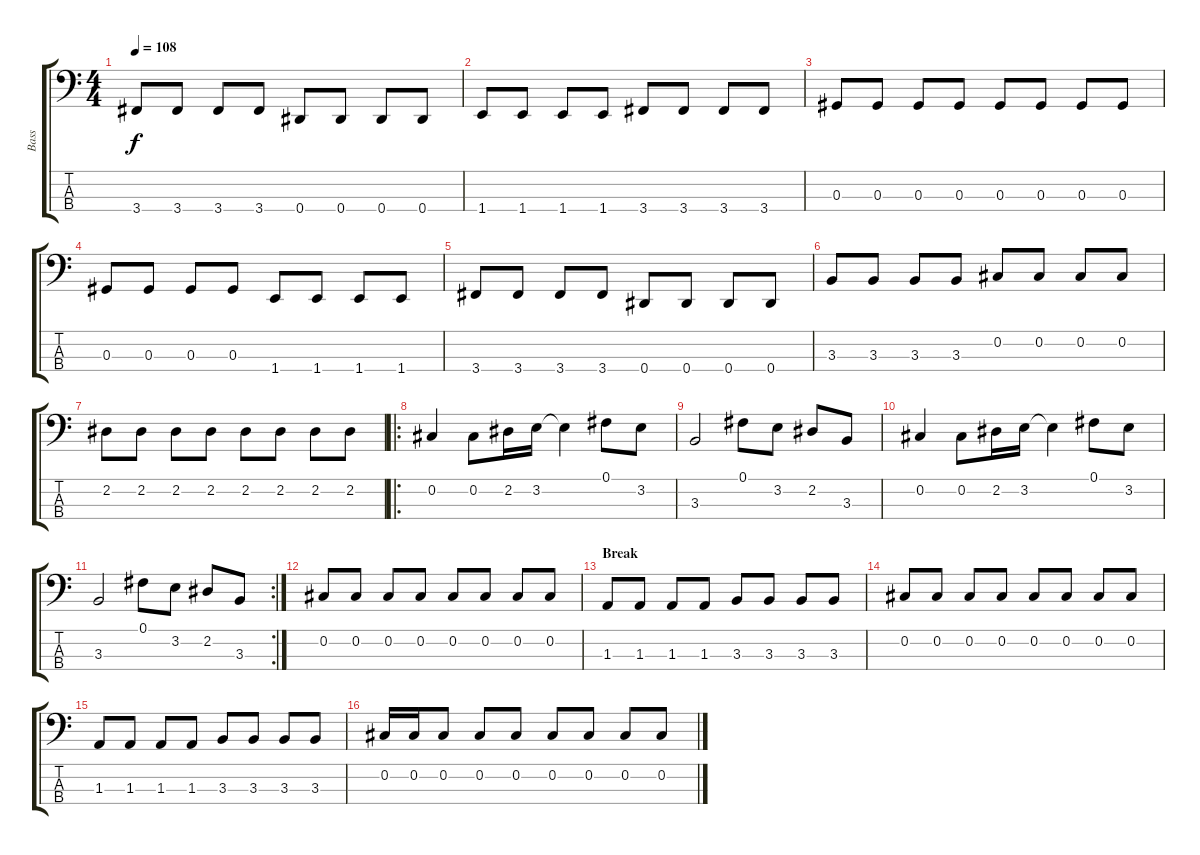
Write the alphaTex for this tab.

\track ("Bass" "Bass") {instrument electricbasspick}
\staff {score tabs}
\tuning (Gb2 Db2 Ab1 Eb1) {hide}
\ts (4 4)
\tempo 108
\clef f4
\ks c
3.4.8{dy f} 3.4.8 3.4.8 3.4.8 0.4.8 0.4.8 0.4.8 0.4.8 |
1.4.8 1.4.8 1.4.8 1.4.8 3.4.8 3.4.8 3.4.8 3.4.8 |
0.3.8 0.3.8 0.3.8 0.3.8 0.3.8 0.3.8 0.3.8 0.3.8 |
0.3.8 0.3.8 0.3.8 0.3.8 1.4.8 1.4.8 1.4.8 1.4.8 |
3.4.8 3.4.8 3.4.8 3.4.8 0.4.8 0.4.8 0.4.8 0.4.8 |
3.3.8 3.3.8 3.3.8 3.3.8 0.2.8 0.2.8 0.2.8 0.2.8 |
2.2.8 2.2.8 2.2.8 2.2.8 2.2.8 2.2.8 2.2.8 2.2.8 |
\ro
0.2.4 0.2.8 2.2.16 3.2.16 3.2{t}.4 0.1.8 3.2.8 |
3.3.2 0.1.8 3.2.8 2.2.8 3.3.8 |
0.2.4 0.2.8 2.2.16 3.2.16 3.2{t}.4 0.1.8 3.2.8 |
\rc 2
3.3.2 0.1.8 3.2.8 2.2.8 3.3.8 |
0.2.8 0.2.8 0.2.8 0.2.8 0.2.8 0.2.8 0.2.8 0.2.8 |
\section ("" "Break")
1.3.8 1.3.8 1.3.8 1.3.8 3.3.8 3.3.8 3.3.8 3.3.8 |
0.2.8 0.2.8 0.2.8 0.2.8 0.2.8 0.2.8 0.2.8 0.2.8 |
1.3.8 1.3.8 1.3.8 1.3.8 3.3.8 3.3.8 3.3.8 3.3.8 |
0.2.16 0.2.16 0.2.8 0.2.8 0.2.8 0.2.8 0.2.8 0.2.8 0.2.8
